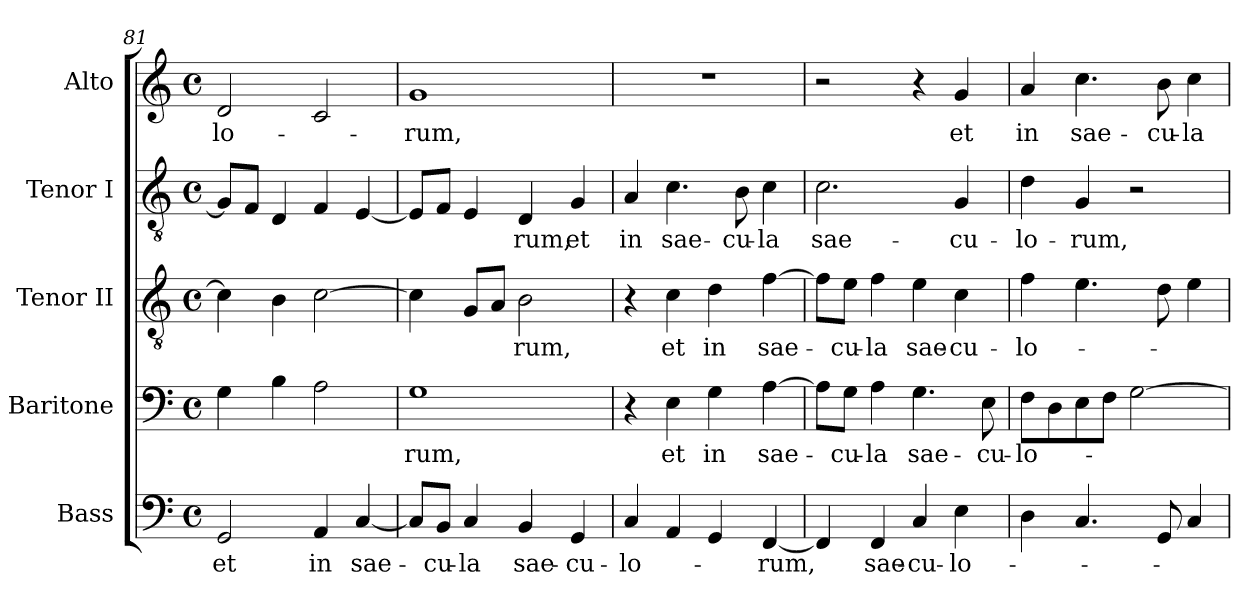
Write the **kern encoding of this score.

**kern	**text	**kern	**text	**kern	**text	**kern	**text	**kern	**text
*part5	*part5	*part4	*part4	*part3	*part3	*part2	*part2	*part1	*part1
*staff5	*staff5	*staff4	*staff4	*staff3	*staff3	*staff2	*staff2	*staff1	*staff1
*I"Bass	*	*I"Baritone	*	*I"Tenor II	*	*I"Tenor I	*	*I"Alto	*
!!LO:PB:g=z
*clefF4	*	*clefF4	*	*clefGv2	*	*clefGv2	*	*clefG2	*
*	*	*ITrd7c12	*	*	*	*	*	*	*
*k[]	*	*k[]	*	*k[]	*	*k[]	*	*k[]	*
*C:	*	*C:	*	*C:	*	*C:	*	*C:	*
*M4/4	*	*M4/4	*	*M4/4	*	*M4/4	*	*M4/4	*
*met(c)	*	*met(c)	*	*met(c)	*	*met(c)	*	*met(c)	*
=81	=81	=81	=81	=81	=81	=81	=81	=81	=81
!	!LO:LY:b:color=#000000	!	!	!	!	!	!	!	!
!	!	!	!	!	!	!	!	!	!LO:LY:b:color=#000000
2GGi/	et	4GGi\	.	4ci\]	.	8Gi/L]	.	2di/	-lo-
.	.	.	.	.	.	8Fi/J	.	.	.
.	.	4BBi\	.	4Bi\	.	4Di/	.	.	.
!	!LO:LY:b:color=#000000	!	!	!	!	!	!	!	!
4AAi/	in	2AAi\	.	[>2ci\	.	4Fi/	.	2ci/	.
!	!LO:LY:b:color=#000000	!	!	!	!	!	!	!	!
[<4Ci/	sae-	.	.	.	.	[<4Ei/	.	.	.
=82	=82	=82	=82	=82	=82	=82	=82	=82	=82
!	!	!	!LO:LY:b:color=#000000	!	!	!	!	!	!
!	!	!	!	!	!	!	!	!	!LO:LY:b:color=#000000
8Ci/L]	.	1GGi	-rum,	4ci\]	.	8Ei/L]	.	1gi	-rum,
!	!LO:LY:b:color=#000000	!	!	!	!	!	!	!	!
8BBi/J	-cu-	.	.	.	.	8Fi/J	.	.	.
!	!LO:LY:b:color=#000000	!	!	!	!	!	!	!	!
4Ci/	-la	.	.	8Gi/L	.	4Ei/	.	.	.
.	.	.	.	8Ai/J	.	.	.	.	.
!	!LO:LY:b:color=#000000	!	!	!	!	!	!	!	!
!	!	!	!	!	!LO:LY:b:color=#000000	!	!	!	!
!	!	!	!	!	!	!	!LO:LY:b:color=#000000	!	!
4BBi/	sae-	.	.	2Bi\	-rum,	4Di/	-rum,	.	.
!	!LO:LY:b:color=#000000	!	!	!	!	!	!	!	!
!	!	!	!	!	!	!	!LO:LY:b:color=#000000	!	!
4GGi/	-cu-	.	.	.	.	4Gi/	et	.	.
=83	=83	=83	=83	=83	=83	=83	=83	=83	=83
!	!LO:LY:b:color=#000000	!	!	!	!	!	!	!	!
!	!	!	!	!	!	!	!LO:LY:b:color=#000000	!	!
4Ci/	-lo-	4r	.	4r	.	4Ai/	in	1r	.
!	!	!	!LO:LY:b:color=#000000	!	!	!	!	!	!
!	!	!	!	!	!LO:LY:b:color=#000000	!	!	!	!
!	!	!	!	!	!	!	!LO:LY:b:color=#000000	!	!
4AAi/	.	4EEi\	et	4ci\	et	4.ci\	sae-	.	.
!	!	!	!LO:LY:b:color=#000000	!	!	!	!	!	!
!	!	!	!	!	!LO:LY:b:color=#000000	!	!	!	!
4GGi/	.	4GGi\	in	4di\	in	.	.	.	.
!	!	!	!	!	!	!	!LO:LY:b:color=#000000	!	!
.	.	.	.	.	.	8Bi\	-cu-	.	.
!	!LO:LY:b:color=#000000	!	!	!	!	!	!	!	!
!	!	!	!LO:LY:b:color=#000000	!	!	!	!	!	!
!	!	!	!	!	!LO:LY:b:color=#000000	!	!	!	!
!	!	!	!	!	!	!	!LO:LY:b:color=#000000	!	!
[<4FFi/	-rum,	[>4AAi\	sae-	[>4fi\	sae-	4ci\	-la	.	.
=84	=84	=84	=84	=84	=84	=84	=84	=84	=84
!	!	!	!	!	!	!	!LO:LY:b:color=#000000	!	!
4FFi/]	.	8AAi\L]	.	8fi\L]	.	2.ci\	sae-	2r	.
!	!	!	!LO:LY:b:color=#000000	!	!	!	!	!	!
!	!	!	!	!	!LO:LY:b:color=#000000	!	!	!	!
.	.	8GGi\J	-cu-	8ei\J	-cu-	.	.	.	.
!	!LO:LY:b:color=#000000	!	!	!	!	!	!	!	!
!	!	!	!LO:LY:b:color=#000000	!	!	!	!	!	!
!	!	!	!	!	!LO:LY:b:color=#000000	!	!	!	!
4FFi/	sae-	4AAi\	-la	4fi\	-la	.	.	.	.
!	!LO:LY:b:color=#000000	!	!	!	!	!	!	!	!
!	!	!	!LO:LY:b:color=#000000	!	!	!	!	!	!
!	!	!	!	!	!LO:LY:b:color=#000000	!	!	!	!
4Ci/	-cu-	4.GGi\	sae-	4ei\	sae-	.	.	4r	.
!	!LO:LY:b:color=#000000	!	!	!	!	!	!	!	!
!	!	!	!	!	!LO:LY:b:color=#000000	!	!	!	!
!	!	!	!	!	!	!	!LO:LY:b:color=#000000	!	!
!	!	!	!	!	!	!	!	!	!LO:LY:b:color=#000000
4Ei\	-lo-	.	.	4ci\	-cu-	4Gi/	-cu-	4gi/	et
!	!	!	!LO:LY:b:color=#000000	!	!	!	!	!	!
.	.	8EEi\	-cu-	.	.	.	.	.	.
=85	=85	=85	=85	=85	=85	=85	=85	=85	=85
!	!	!	!LO:LY:b:color=#000000	!	!	!	!	!	!
!	!	!	!	!	!LO:LY:b:color=#000000	!	!	!	!
!	!	!	!	!	!	!	!LO:LY:b:color=#000000	!	!
!	!	!	!	!	!	!	!	!	!LO:LY:b:color=#000000
4Di\	.	8FFi\L	-lo-	4fi\	-lo-	4di\	-lo-	4ai/	in
.	.	8DDi\	.	.	.	.	.	.	.
!	!	!	!	!	!	!	!LO:LY:b:color=#000000	!	!
!	!	!	!	!	!	!	!	!	!LO:LY:b:color=#000000
4.Ci/	.	8EEi\	.	4.ei\	.	4Gi/	-rum,	4.cci\	sae-
.	.	8FFi\J	.	.	.	.	.	.	.
.	.	[>2GGi\	.	.	.	2r	.	.	.
!	!	!	!	!	!	!	!	!	!LO:LY:b:color=#000000
8GGi/	.	.	.	8di\	.	.	.	8bi\	-cu-
!	!	!	!	!	!	!	!	!	!LO:LY:b:color=#000000
4Ci/	.	.	.	4ei\	.	.	.	4cci\	-la
=	=	=	=	=	=	=	=	=	=
*-	*-	*-	*-	*-	*-	*-	*-	*-	*-
